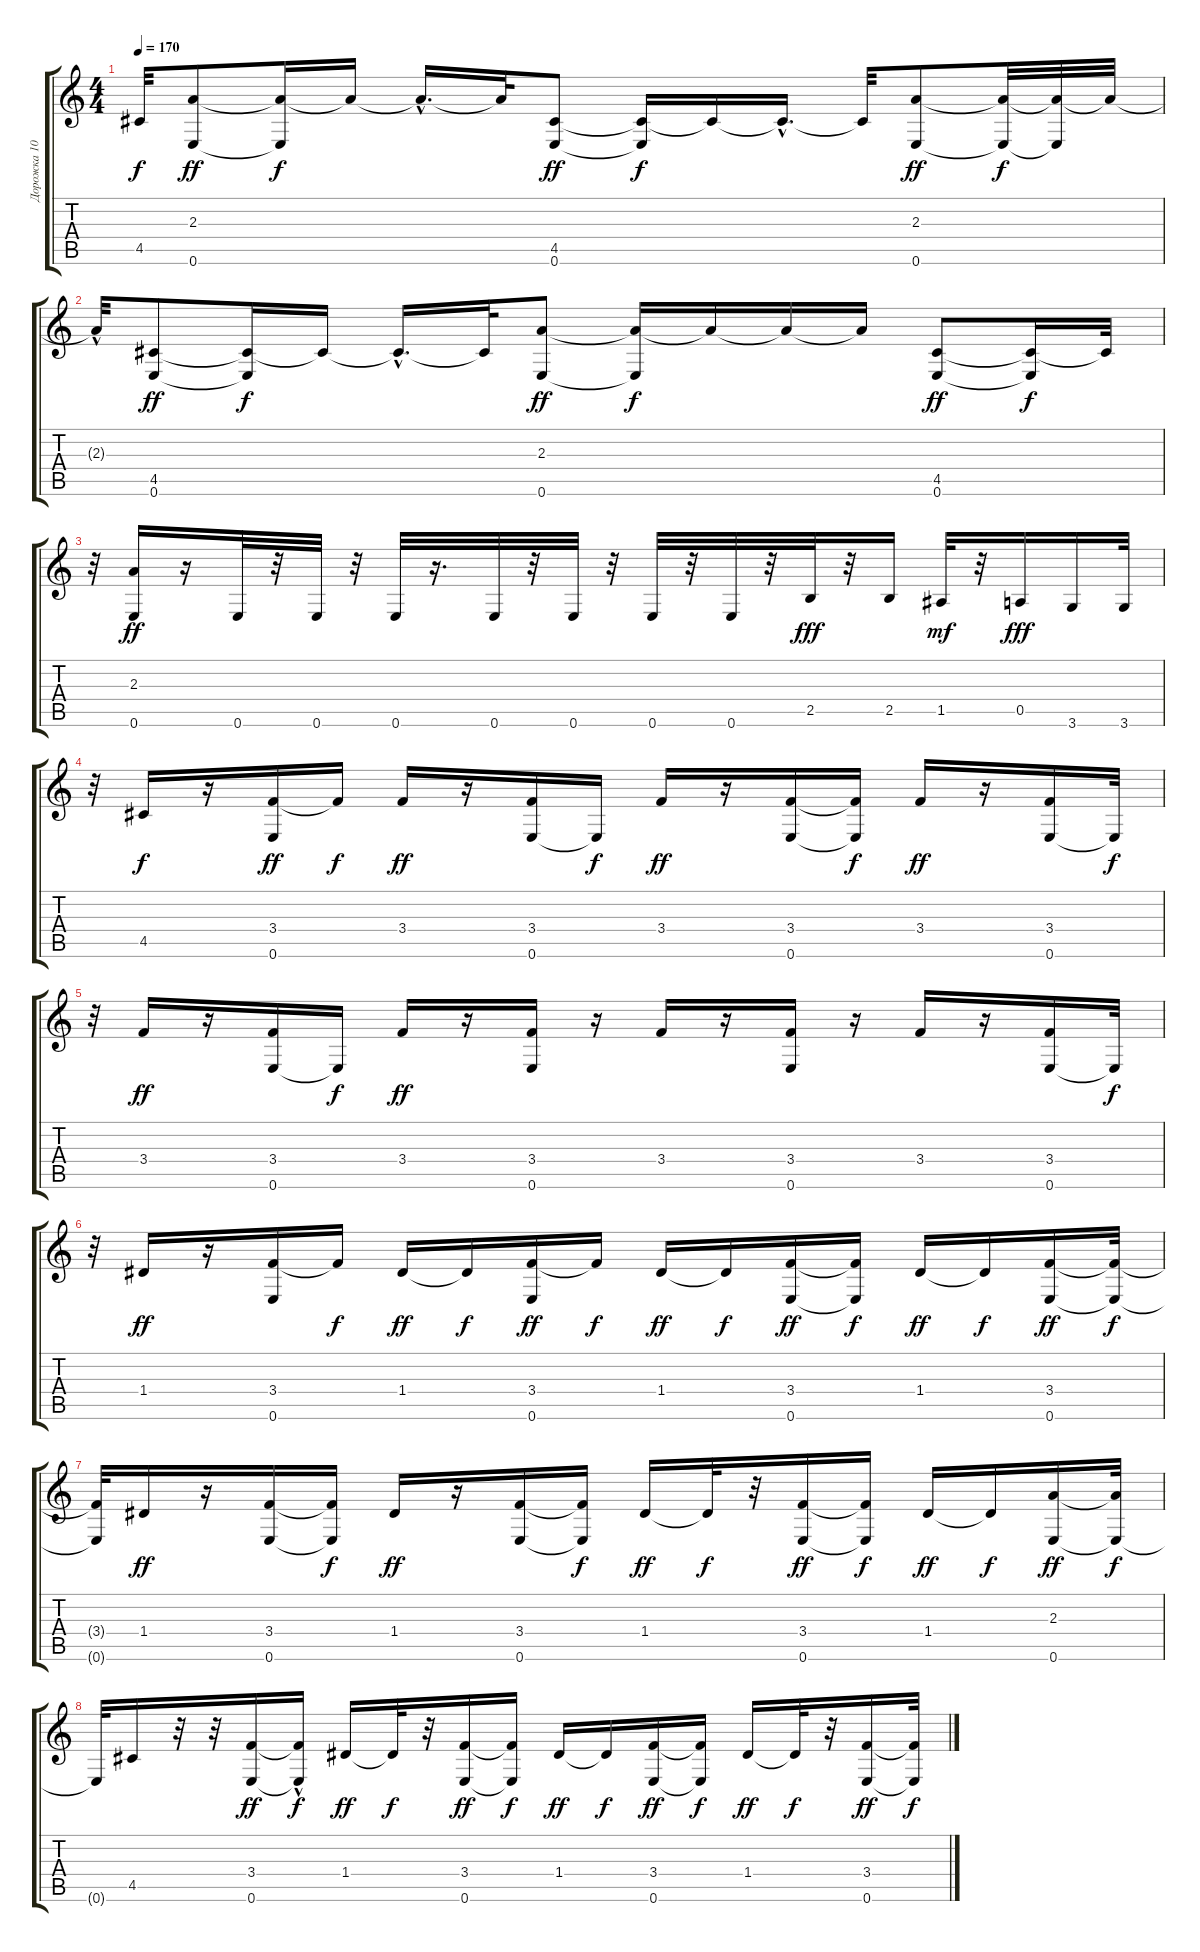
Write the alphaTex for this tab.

\track ("Дорожка 10" "Дорожка 10") {instrument acousticguitarnylon}
\staff {score tabs}
\tuning (E4 B3 G3 D3 A2 E2) {hide}
\ts (4 4)
\tempo 170
\clef g2
\ks c
4.5{t}.32{dy f} (2.3 0.6).8{dy ff} (2.3{t} 0.6{t}).16{dy f} 2.3{t}.16 2.3{hac t}.16{d} 2.3{t}.32 (4.5 0.6).8{dy ff} (4.5{t} 0.6{t}).16{dy f} 4.5{t}.16 4.5{hac t}.16{d} 4.5{t}.32 (2.3 0.6).8{dy ff} (2.3{t} 0.6{t}).32{dy f} (2.3{t} 0.6{t}).32 2.3{t}.32 |
2.3{hac t}.32 (4.5 0.6).8{dy ff} (4.5{t} 0.6{t}).16{dy f} 4.5{t}.16 4.5{hac t}.16{d} 4.5{t}.32 (2.3 0.6).8{dy ff} (2.3{t} 0.6{t}).16{dy f} 2.3{t}.16 2.3{t}.16 2.3{t}.16 (4.5 0.6).8{dy ff} (4.5{t} 0.6{t}).16{dy f} 4.5{t}.32 |
r.32 (2.3 0.6).16{dy ff} r.16 0.6.32 r.32 0.6.32 r.32 0.6.32 r.16{d} 0.6.32 r.32 0.6.32 r.32 0.6.32 r.32 0.6.32 r.32 2.5.32{dy fff} r.32 2.5.16 1.5.32{dy mf} r.32 0.5.16{dy fff} 3.6.16 3.6.32 |
r.32 4.5.16{dy f} r.16 (3.4 0.6).16{dy ff} 3.4{t}.16{dy f} 3.4.16{dy ff} r.16 (3.4 0.6).16 0.6{t}.16{dy f} 3.4.16{dy ff} r.16 (3.4 0.6).16 (3.4{t} 0.6{t}).16{dy f} 3.4.16{dy ff} r.16 (3.4 0.6).16 0.6{t}.32{dy f} |
r.32 3.4.16{dy ff} r.16 (3.4 0.6).16 0.6{t}.16{dy f} 3.4.16{dy ff} r.16 (3.4 0.6).16 r.16 3.4.16 r.16 (3.4 0.6).16 r.16 3.4.16 r.16 (3.4 0.6).16 0.6{t}.32{dy f} |
r.32 1.4.16{dy ff} r.16 (3.4 0.6).16 3.4{t}.16{dy f} 1.4.16{dy ff} 1.4{t}.16{dy f} (3.4 0.6).16{dy ff} 3.4{t}.16{dy f} 1.4.16{dy ff} 1.4{t}.16{dy f} (3.4 0.6).16{dy ff} (3.4{t} 0.6{t}).16{dy f} 1.4.16{dy ff} 1.4{t}.16{dy f} (3.4 0.6).16{dy ff} (3.4{t} 0.6{t}).32{dy f} |
(3.4{t} 0.6{t}).32 1.4.16{dy ff} r.16 (3.4 0.6).16 (3.4{t} 0.6{t}).16{dy f} 1.4.16{dy ff} r.16 (3.4 0.6).16 (3.4{t} 0.6{t}).16{dy f} 1.4.16{dy ff} 1.4{t}.32{dy f} r.32 (3.4 0.6).16{dy ff} (3.4{t} 0.6{t}).16{dy f} 1.4.16{dy ff} 1.4{t}.16{dy f} (2.3 0.6).16{dy ff} (2.3{t} 0.6{t}).32{dy f} |
0.6{t}.32 4.5.16 r.32 r.32 (3.4 0.6).16{dy ff} (3.4{hac t} 0.6{t}).16{dy f} 1.4.16{dy ff} 1.4{t}.32{dy f} r.32 (3.4 0.6).16{dy ff} (3.4{t} 0.6{t}).16{dy f} 1.4.16{dy ff} 1.4{t}.16{dy f} (3.4 0.6).16{dy ff} (3.4{t} 0.6{t}).16{dy f} 1.4.16{dy ff} 1.4{t}.32{dy f} r.32 (3.4 0.6).16{dy ff} (3.4{t} 0.6{t}).32{dy f}
